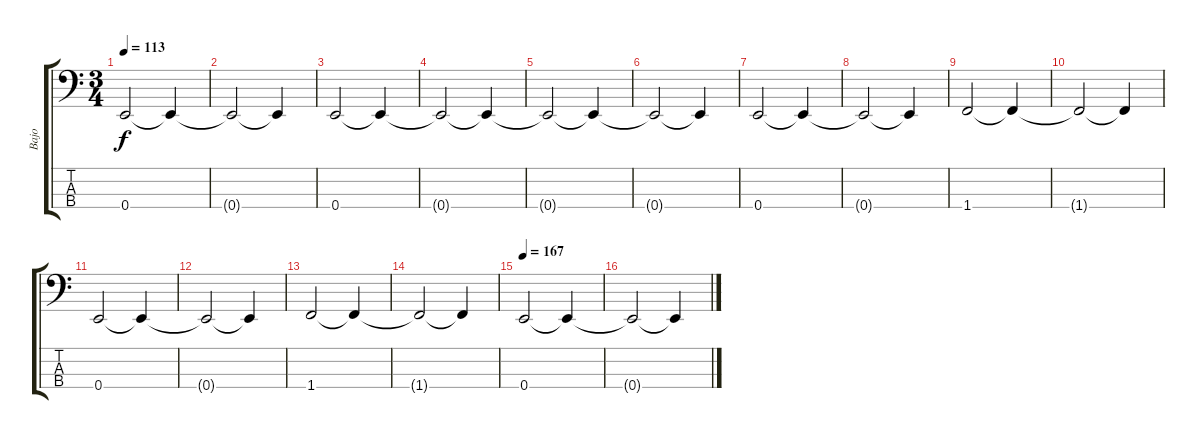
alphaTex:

\track ("Bajo" "Bajo") {instrument electricbasspick}
\staff {score tabs}
\tuning (G2 D2 A1 E1) {hide}
\ts (3 4)
\tempo 113
\clef f4
\ks c
0.4{t}.2{dy f} 0.4{t}.4 |
0.4{t}.2 0.4{t}.4 |
0.4.2 0.4{t}.4 |
0.4{t}.2 0.4{t}.4 |
0.4{t}.2 0.4{t}.4 |
0.4{t}.2 0.4{t}.4 |
0.4.2 0.4{t}.4 |
0.4{t}.2 0.4{t}.4 |
1.4.2 1.4{t}.4 |
1.4{t}.2 1.4{t}.4 |
0.4.2 0.4{t}.4 |
0.4{t}.2 0.4{t}.4 |
1.4.2 1.4{t}.4 |
1.4{t}.2 1.4{t}.4 |
\tempo 167
0.4.2 0.4{t}.4 |
0.4{t}.2 0.4{t}.4
